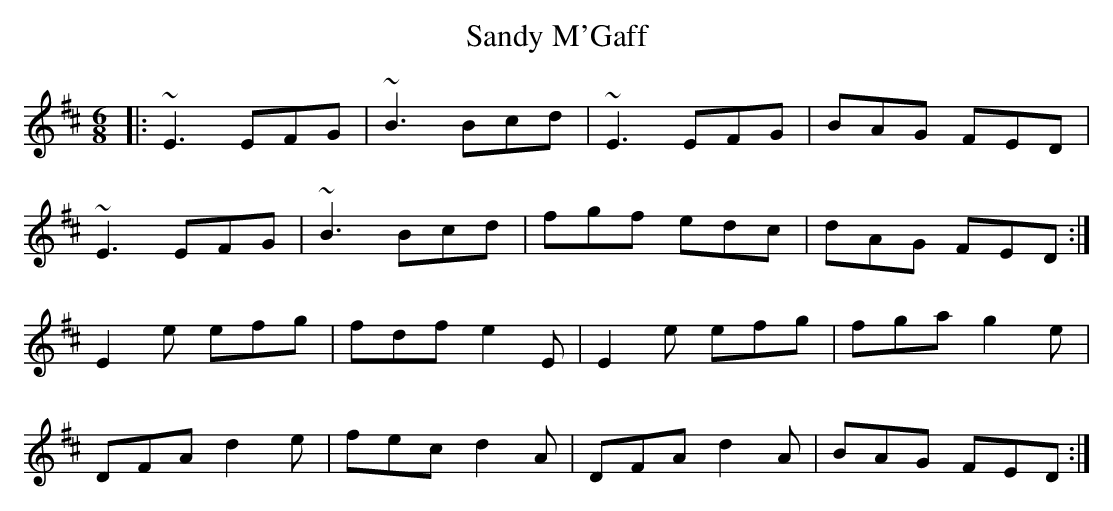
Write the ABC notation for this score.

X:1
T: Sandy M'Gaff
M: 6/8
L: 1/8
K: Edor
|:~E3 EFG|~B3 Bcd|~ E3 EFG|BAG FED|
~E3 EFG|~B3 Bcd|fgf edc|dAG FED:|
E2 e efg|fdf e2 E|E2 e efg|fga g2 e|
DFA d2 e|fec d2 A|DFA d2 A|BAG FED:|
